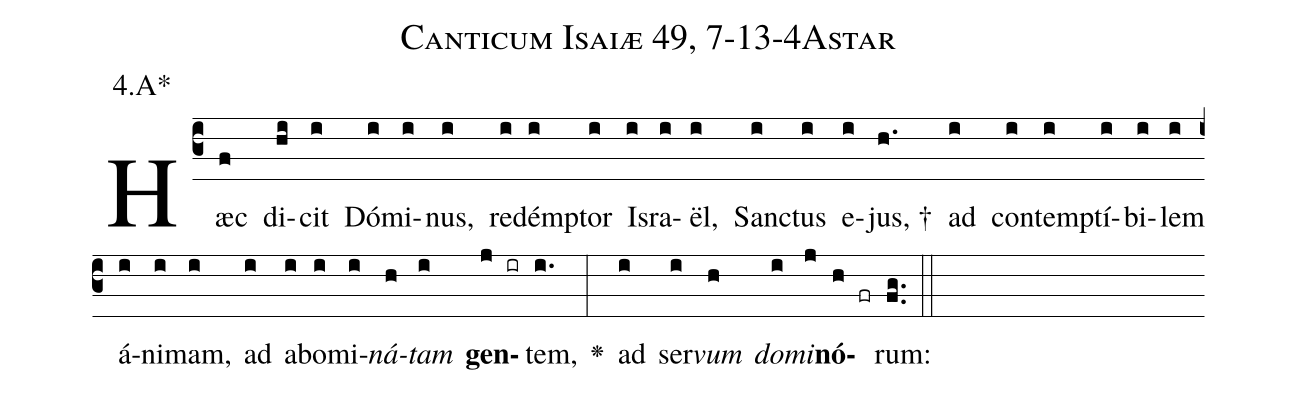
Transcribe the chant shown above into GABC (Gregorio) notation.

name: Canticum Isaiæ 49, 7-13-4Astar;
annotation: 4.A*;
%%
(c3)Hæc(f) di(hi)cit(i) Dó(i)mi(i)nus,(i) re(i)dém(i)ptor(i) Is(i)ra(i)ël,(i) San(i)ctus(i) e(i)jus, †(h.) ad(i) con(i)tem(i)ptí(i)bi(i)lem(i) á(i)ni(i)mam,(i) ad(i) a(i)bo(i)mi(i)<i>ná</i>(h)<i>tam</i>(i) <b>gen</b>(j ir)tem,(i.) <v>\greheightstar</v>(:) ad(i) ser(i)<i>vum</i>(h) <i>do</i>(i)<i>mi</i>(j)<b>nó</b>(h fr)rum:(fg..) (::)


%E(i) u(h) o(i) u(j) a(h) e.(fg..) (::)
